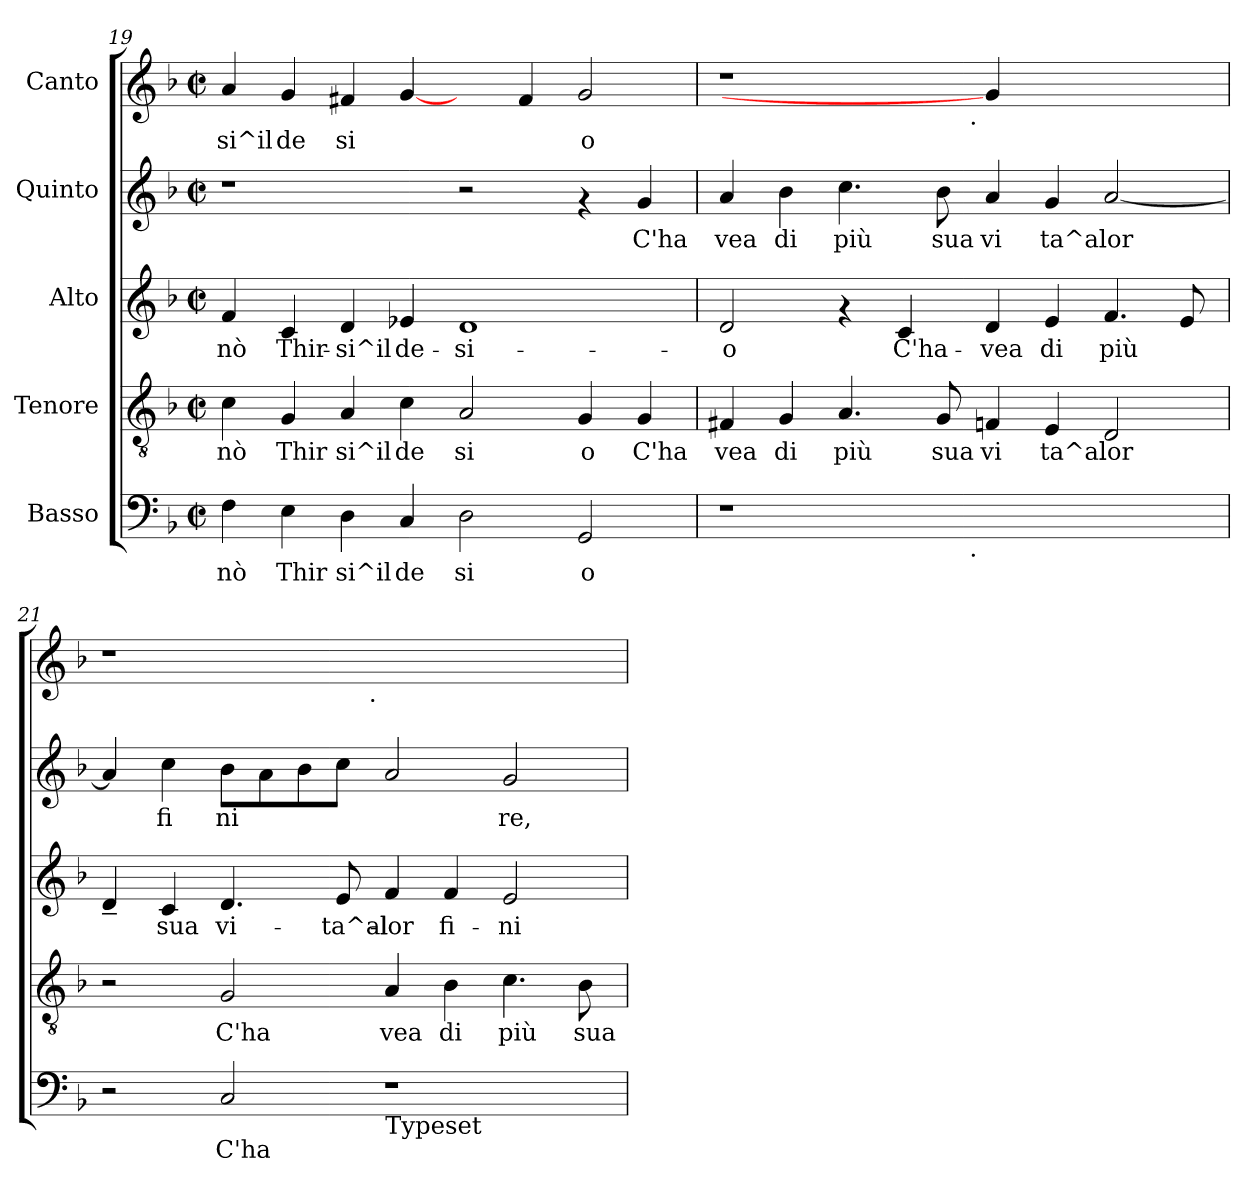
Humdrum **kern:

**kern	**text	**kern	**text	**kern	**text	**kern	**text	**kern	**text
*part5	*part5	*part4	*part4	*part3	*part3	*part2	*part2	*part1	*part1
*staff5	*staff5	*staff4	*staff4	*staff3	*staff3	*staff2	*staff2	*staff1	*staff1
*I"Basso	*	*I"Tenore	*	*I"Alto	*	*I"Quinto	*	*I"Canto	*
*clefF4	*	*clefGv2	*	*clefG2	*	*clefG2	*	*clefG2	*
*k[b-]	*	*k[b-]	*	*k[b-]	*	*k[b-]	*	*k[b-]	*
*F:	*	*F:	*	*F:	*	*F:	*	*F:	*
*M2/2	*	*M2/2	*	*M2/2	*	*M2/2	*	*M2/2	*
*met(c|)	*	*met(c|)	*	*met(c|)	*	*met(c|)	*	*met(c|)	*
=19	=19	=19	=19	=19	=19	=19	=19	=19	=19
!	!LO:LY:b:cj	!	!LO:LY:b:cj	!	!LO:LY:b:cj	!	!	!	!LO:LY:b:cj
4F\	nò	4c\	nò	4f/	-nò	1r	.	4a/	si^il
!	!LO:LY:b:cj	!	!LO:LY:b:cj	!	!LO:LY:b:cj	!	!	!	!LO:LY:b:cj
4E\	Thir	4G/	Thir	4c/	Thir-	.	.	4g/	de
!	!LO:LY:b:cj	!	!LO:LY:b:cj	!	!LO:LY:b:cj	!	!	!	!LO:LY:b:cj
4D\	si^il	4A/	si^il	4d/	-si^il	.	.	4f#X/	si
!	!LO:LY:b:cj	!	!LO:LY:b:cj	!	!LO:LY:b:cj	!	!	!	!LO:LY:b:cj
4C/	de	4c\	de	4e-X/	de-	.	.	[4g/	.
!	!LO:LY:b:cj	!	!LO:LY:b:cj	!	!LO:LY:b:cj	!	!	!	!
2D\	si	2A/	si	1d	-si-	2r	.	4ryy	.
!	!	!	!	!	!	!	!	!	!LO:LY:b:cj
.	.	.	.	.	.	.	.	4f#/	.
!	!LO:LY:b:cj	!	!LO:LY:b:cj	!	!	!	!	!	!LO:LY:b:cj
2GG/	o	4G/	o	.	.	4rf	.	2g/	o
!	!	!	!LO:LY:b:cj	!	!	!	!LO:LY:b:cj	!	!
.	.	4G/	C'ha	.	.	4g/	C'ha	.	.
=20	=20	=20	=20	=20	=20	=20	=20	=20	=20
!	!	!	!LO:LY:b:cj	!	!LO:LY:b:cj	!	!LO:LY:b:cj	!	!
*^	*	*	*	*	*	*	*	*^	*
1r	2ryy	.	4F#X/	vea	2d/	-o	4a/	vea	1r	2ryy	.
!	!	!	!	!LO:LY:b:cj	!	!	!	!LO:LY:b:cj	!	!	!
.	.	.	4G/	di	.	.	4b-\	di	.	.	.
!	!	!	!	!LO:LY:b:cj	!	!	!	!LO:LY:b:cj	!	!	!
.	4...ryy	.	4.A/	più	4rf	.	4.cc\	più	.	4...ryy	.
!	!	!	!	!	!	!LO:LY:b:cj	!	!	!	!	!
.	.	.	.	.	4c/	C'ha-	.	.	.	.	.
!	!	!	!	!LO:LY:b:cj	!	!	!	!LO:LY:b:cj	!	!	!
.	.	.	8G/	sua	.	.	8b-\	sua	.	.	.
!	!	!	!	!	!	!	!	!	!	!LO:TX:b:t=.	!
!	!LO:TX:b:t=.	!	!	!	!	!	!	!	!	!	!
.	1ryy	.	.	.	.	.	.	.	.	1ryy	.
!	!	!	!	!LO:LY:b:cj	!	!LO:LY:b:cj	!	!LO:LY:b:cj	!	!	!
1ryy	.	.	4Fn/	vi	4d/	-vea	4a/	vi	4g/]	.	.
!	!	!	!	!LO:LY:b:cj	!	!LO:LY:b:cj	!	!LO:LY:b:cj	!	!	!
.	.	.	4E/	ta^al	4e/	di	4g/	ta^al	2.ryy	.	.
!	!	!	!	!LO:LY:b:cj	!	!LO:LY:b:cj	!	!LO:LY:b:cj	!	!	!
.	.	.	2D/	lor	4.f/	più	[<2a/	lor	.	.	.
!	!	!	!	!	!	!LO:LY:b:cj	!	!	!	!	!
.	.	.	.	.	8e/	.	.	.	.	.	.
.	32ryy	.	.	.	.	.	.	.	.	32ryy	.
!!LO:PB:g=z	!!
=21	=21	=21	=21	=21	=21	=21	=21	=21	=21	=21	=21
!	!	!	!	!	!	!LO:LY:b:cj	!	!LO:LY:b:cj	!	!	!
*v	*v	*	*	*	*	*	*	*	*	*	*
2r	.	2r	.	4d~</	.	4a/]	.	1r	2ryy	.
!	!	!	!	!	!LO:LY:b:cj	!	!LO:LY:b:cj	!	!	!
.	.	.	.	4c/	sua	4cc\	fi	.	.	.
!	!LO:LY:b:cj	!	!LO:LY:b:cj	!	!LO:LY:b:cj	!	!LO:LY:b:cj	!	!	!
2C/	C'ha	2G/	C'ha	4.d/	vi-	8b-\L	ni	.	4...ryy	.
!	!	!	!	!	!	!	!LO:LY:b:cj	!	!	!
.	.	.	.	.	.	8a\	.	.	.	.
!	!	!	!	!	!	!	!LO:LY:b:cj	!	!	!
.	.	.	.	.	.	8b-\	.	.	.	.
!	!	!	!	!	!LO:LY:b:cj	!	!LO:LY:b:cj	!	!	!
.	.	.	.	8e/	-ta^al-	8cc\J	.	.	.	.
!	!	!	!	!	!	!	!	!	!LO:TX:b:t=.	!
.	.	.	.	.	.	.	.	.	1ryy	.
!LO:TX:b:t=Typeset	!	!	!	!	!	!	!	!	!	!
!	!	!	!LO:LY:b:cj	!	!LO:LY:b:cj	!	!LO:LY:b:cj	!	!	!
1r	.	4A/	vea	4f/	-lor	2a/	.	1ryy	.	.
!	!	!	!LO:LY:b:cj	!	!LO:LY:b:cj	!	!	!	!	!
.	.	4B-\	di	4f/	fi-	.	.	.	.	.
!	!	!	!LO:LY:b:cj	!	!LO:LY:b:cj	!	!LO:LY:b:cj	!	!	!
.	.	4.c\	più	2e/	-ni-	2g/	re,	.	.	.
!	!	!	!LO:LY:b:cj	!	!	!	!	!	!	!
.	.	8B-\	sua	.	.	.	.	.	.	.
.	.	.	.	.	.	.	.	.	32ryy	.
*	*	*	*	*	*	*	*	*v	*v	*
=	=	=	=	=	=	=	=	=	=
*-	*-	*-	*-	*-	*-	*-	*-	*-	*-
